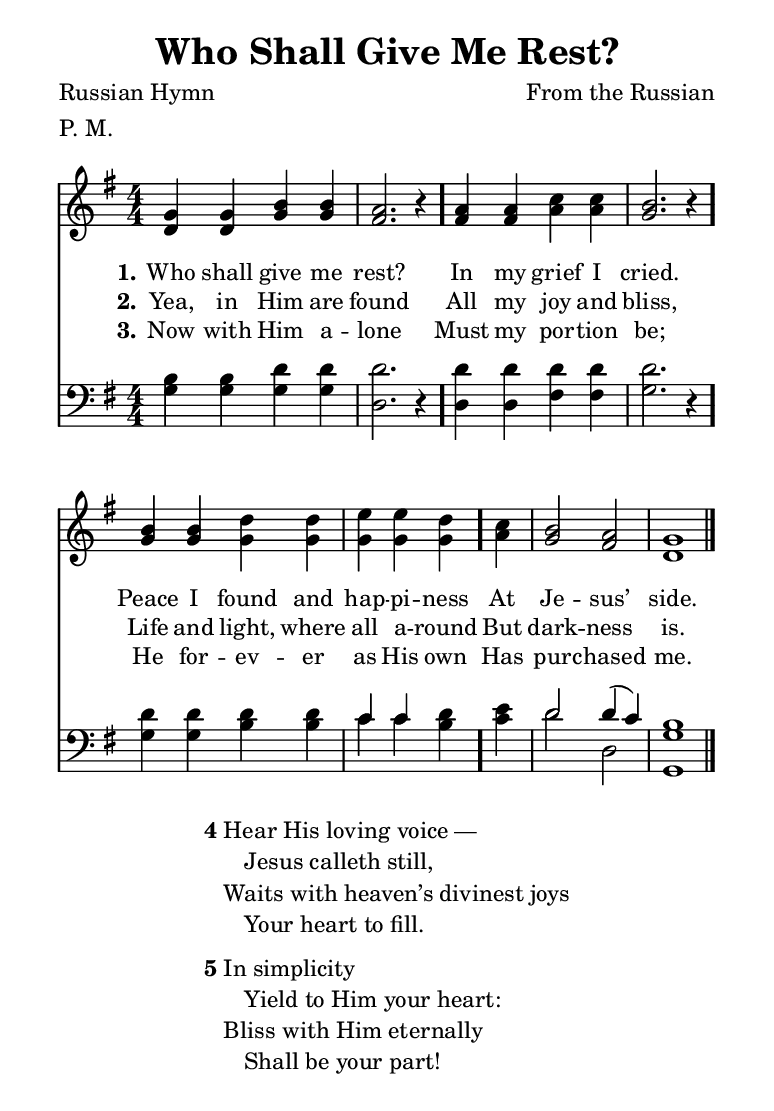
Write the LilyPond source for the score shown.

\include "common/global.ily"
\paper {
  \include "common/paper.ily"
  ragged-bottom = ##t
  system-count = #(cond (is-eogsized 2) (#t #f))
}

\header{
  %gospel
  hymnnumber = "125"
  title = "Who Shall Give Me Rest?"
  tunename = ""
  meter = "P. M."
  poet = "Russian Hymn"
  composer = "From the Russian"
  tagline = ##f
}

% for fermata in MIDI
ta = { \tempo 4=90 }
tb = { \tempo 4=45 }

patternAA = { c4 c c c | c2. c4 }

patternBA = { c4 c c c | c c c c | c2 c2      | c1 }
patternBB = { c4 c c c | c c c c | c2 c4( c4) | c1 }

global = {
  \include "common/overrides.ily"
  \override Staff.TimeSignature.style = #'numbered
  \time 4/4
  \override Score.MetronomeMark.transparent = ##t % hide all fermata changes too
  \ta
  \key g \major
  \autoBeamOff
}

notesSoprano = {
\global
\relative c'' {

  \changePitch \patternAA { g g b b | a r }
  \changePitch \patternAA { a a c c | b r }
  \changePitch \patternBA { b b d d | e e d c | b a | g }

  \bar "|."

}
}

notesAlto = {
\global
\relative e' {

  \changePitch \patternAA { d d g g | fis r }
  \changePitch \patternAA { fis fis a a | g r }
  \changePitch \patternBA { g g g g | g g g a | g fis | d }

}
}

notesTenor = {
\global
\relative a {

  \changePitch \patternAA { b b d d | d r }
  \changePitch \patternAA { d d d d | d r }
  \changePitch \patternBB { d d d d | c c d e | d d( c) | b }

}
}

notesBass = {
\global
\relative f {

  \changePitch \patternAA { g g g g | d r }
  \changePitch \patternAA { d d fis fis | g r }
  \changePitch \patternBA { g g b b | c c b c | d d, | <g, g'> }

}
}

wordsA = \lyricmode {
\set stanza = "1."

Who shall give me rest? \bar "."
In my grief I cried. \bar "."
Peace I found and hap -- pi -- ness \bar "."
At Je -- sus’ side. \bar "."

}

wordsB = \lyricmode {
\set stanza = "2."

Yea, in Him are found
All my joy and bliss,
Life and light, where all a -- round
But dark -- ness is.

}

wordsC = \lyricmode {
\set stanza = "3."

Now with Him a -- lone
Must my por -- tion be;
He for -- ev -- er as His own
Has pur -- chased me.

}

wordsD = \markuplist {

\line { Hear His loving voice — }
\line { { \hspace #2 } Jesus calleth still, }
\line { Waits with heaven’s divinest joys }
\line { { \hspace #2 } Your heart to fill. }

}

wordsE = \markuplist {

\line { In simplicity }
\line { { \hspace #2 } Yield to Him your heart: }
\line { Bliss with Him eternally }
\line { { \hspace #2 } Shall be your part! }

}

\score {
  \context ChoirStaff <<
    \context Staff = upper <<
      \set Staff.autoBeaming = ##f
      \set ChoirStaff.systemStartDelimiter = #'SystemStartBar
      \set ChoirStaff.printPartCombineTexts = ##f
      \partcombine #'(2 . 11) \notesSoprano \notesAlto
      \context NullVoice = sopranos { \voiceOne << \notesSoprano >> }
      \context Lyrics = one   \lyricsto sopranos \wordsA
      \context Lyrics = two   \lyricsto sopranos \wordsB
      \context Lyrics = three \lyricsto sopranos \wordsC
    >>
    \context Staff = men <<
      \set Staff.autoBeaming = ##f
      \clef bass
      \set ChoirStaff.printPartCombineTexts = ##f
      \partcombine #'(2 . 11) \notesTenor \notesBass
    >>
  >>
  \layout {
    \include "common/layout.ily"
  }
  #(cond ((ly:get-option 'eog-midi-permitted) #{ \midi{
    \include "common/midi.ily"
  } #}))
}

\markup { \column {
  \fill-line { \vcenter \column {
    \vspace #1
    \line{ \bold 4 \column { \wordsD } } \combine \null \vspace #0.4
    \line{ \bold 5 \column { \wordsE } }
    \vspace #1
  } }
} }

\version "2.19.49"  % necessary for upgrading to future LilyPond versions.

% vi:set et ts=2 sw=2 ai nocindent syntax=lilypond:
